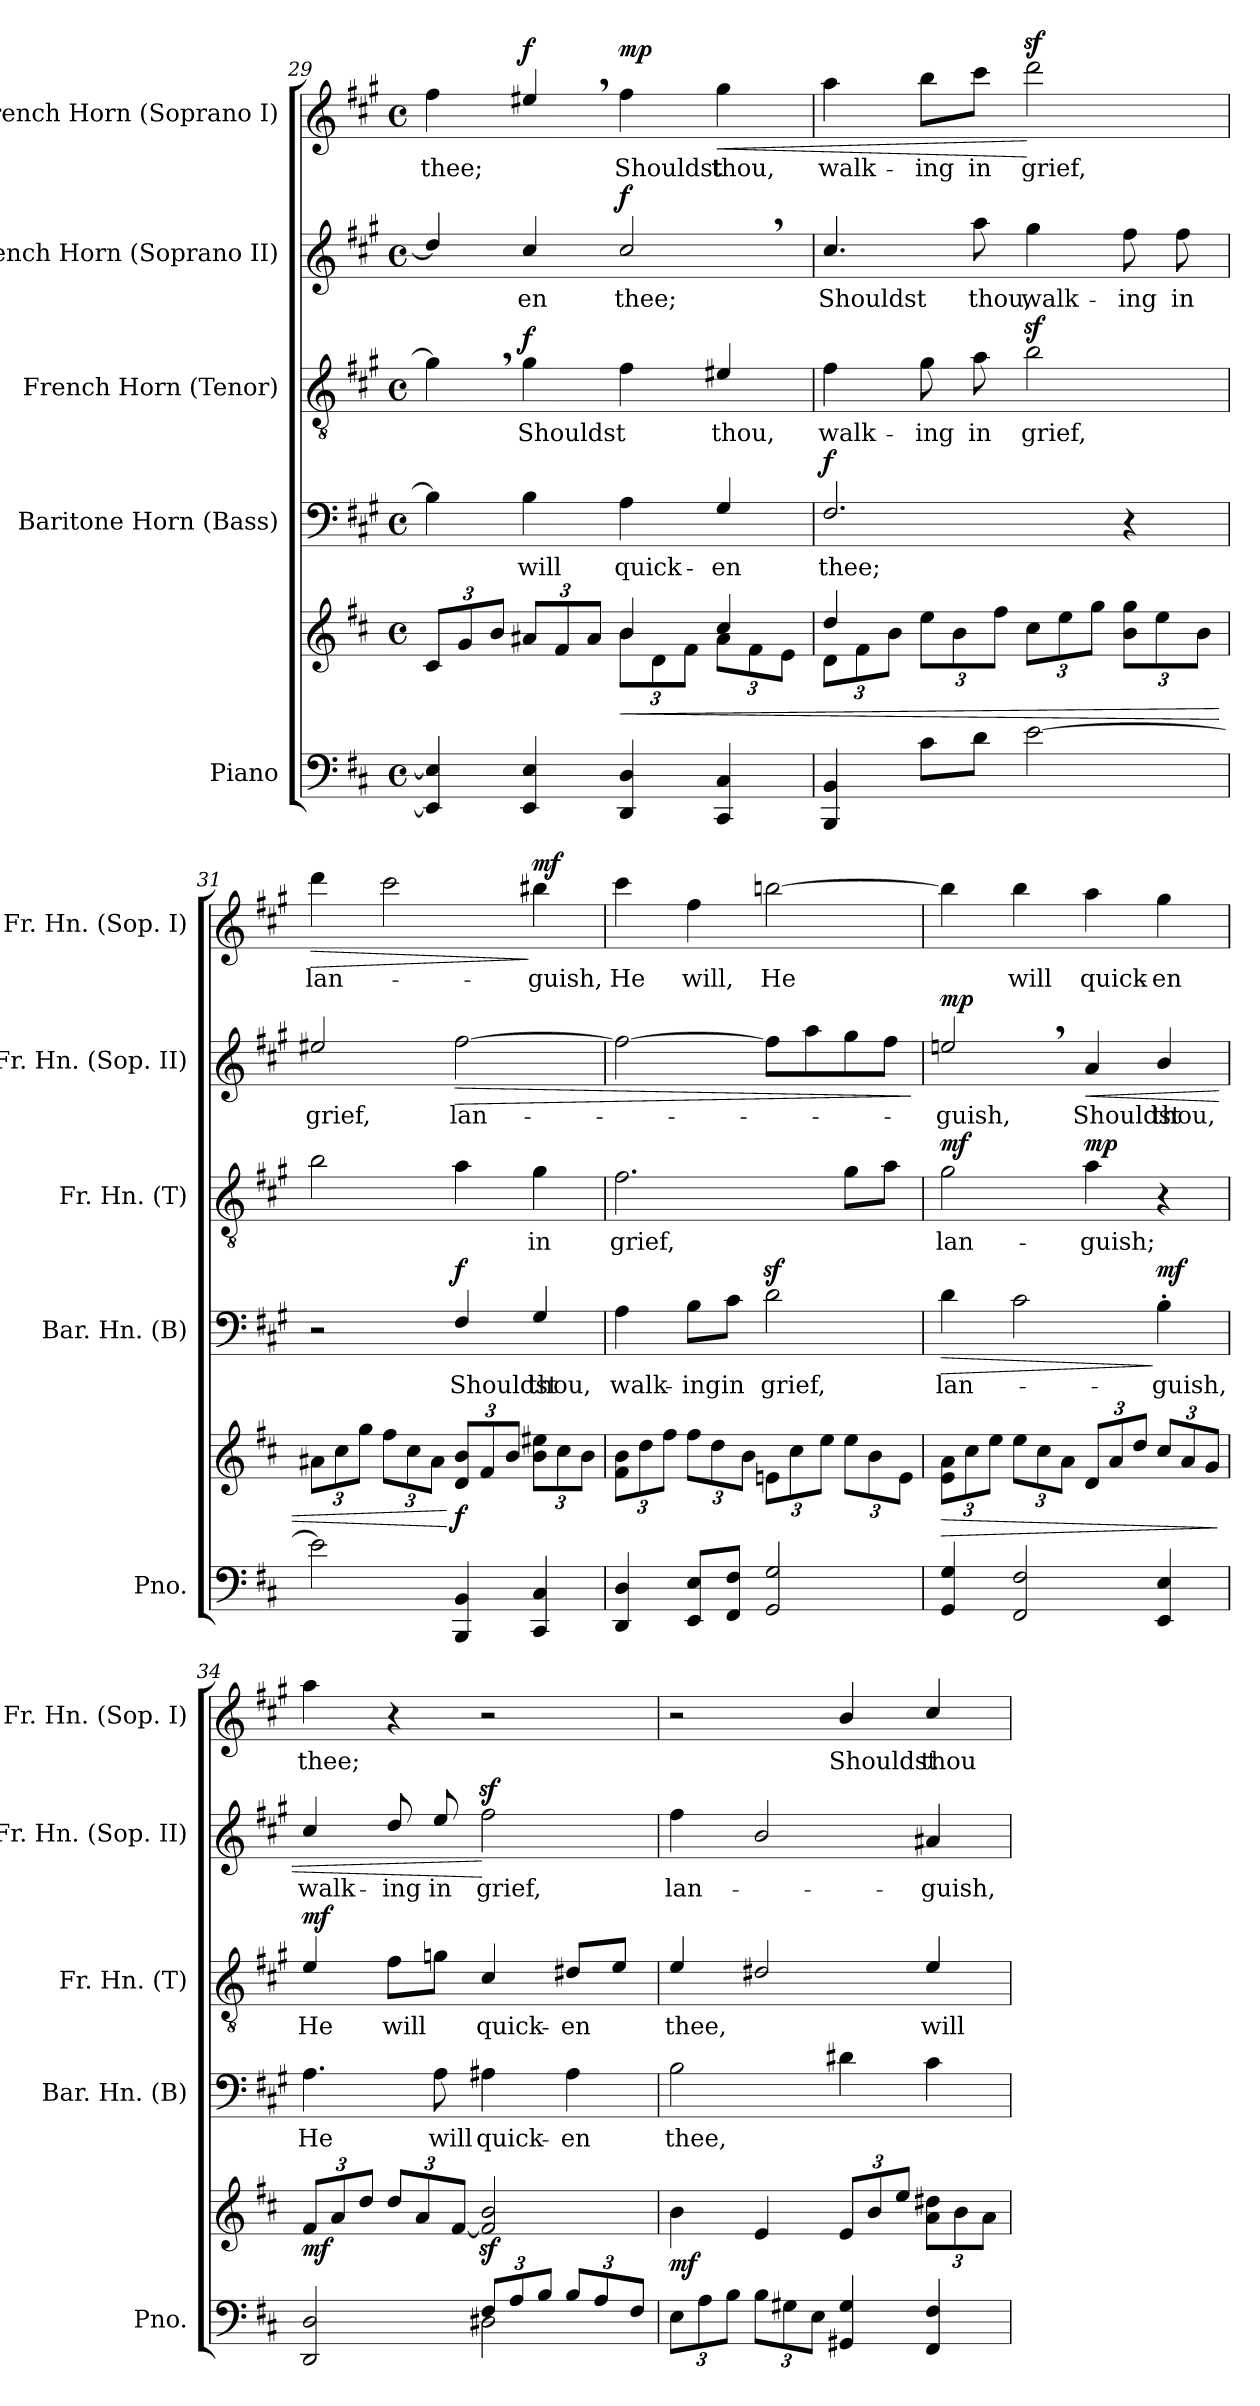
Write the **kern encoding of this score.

**kern	**kern	**dynam	**kern	**text	**dynam	**kern	**text	**dynam	**kern	**text	**dynam	**kern	**text	**dynam
*part5	*part5	*part5	*part4	*part4	*part4	*part3	*part3	*part3	*part2	*part2	*part2	*part1	*part1	*part1
*staff6	*staff5	*staff5/6	*staff4	*staff4	*staff4	*staff3	*staff3	*staff3	*staff2	*staff2	*staff2	*staff1	*staff1	*staff1
*I"Piano	*	*	*I"Baritone Horn (Bass)	*	*	*I"French Horn (Tenor)	*	*	*I"French Horn (Soprano II)	*	*	*I"French Horn (Soprano I)	*	*
*I'Pno.	*	*	*I'Bar. Hn. (B)	*	*	*I'Fr. Hn. (T)	*	*	*I'Fr. Hn. (Sop. II)	*	*	*I'Fr. Hn. (Sop. I)	*	*
*clefF4	*clefG2	*	*clefF4	*	*	*clefGv2	*	*	*clefG2	*	*	*clefG2	*	*
*	*	*	*ITrd4c7	*	*	*ITrd4c7	*	*	*ITrd4c7	*	*	*ITrd4c7	*	*
*k[f#c#]	*k[f#c#]	*	*k[f#c#]	*	*	*k[f#c#]	*	*	*k[f#c#]	*	*	*k[f#c#]	*	*
*M4/4	*M4/4	*	*M4/4	*	*	*M4/4	*	*	*M4/4	*	*	*M4/4	*	*
*met(c)	*met(c)	*	*met(c)	*	*	*met(c)	*	*	*met(c)	*	*	*met(c)	*	*
*	*Xbrackettup	*	*	*	*	*	*	*	*	*	*	*	*	*
=29	=29	=29	=29	=29	=29	=29	=29	=29	=29	=29	=29	=29	=29	=29
*	*^	*	*	*	*	*	*	*	*	*	*	*	*	*
!	!	!	!	!	!	!	!	!	!	!	!	!	!	!LO:LY:b	!
4EE/] 4E/]	12c#/L	2rcyy	.	4E\]	.	.	4c#,\]	.	.	4g/]	.	.	4b\	thee;	.
.	12g/	.	.	.	.	.	.	.	.	.	.	.	.	.	.
.	12b/J	.	.	.	.	.	.	.	.	.	.	.	.	.	.
!	!	!	!	!	!LO:LY:b	!	!	!LO:LY:b	!LO:DY:a	!	!LO:LY:b	!	!	!	!LO:DY:a
4EE/ 4E/	12a#X/L	.	.	4E\	will	.	4c#\	Shouldst	f	4f#/	-en	.	4a#X,/	.	f
.	12f#/	.	.	.	.	.	.	.	.	.	.	.	.	.	.
.	12a#/J	.	.	.	.	.	.	.	.	.	.	.	.	.	.
!	!	!	!LO:HP:b	!	!LO:LY:b	!	!	!	!	!	!LO:LY:b	!LO:DY:a	!	!LO:LY:b	!LO:DY:a
4DD/ 4D/	4b/	12b\L	<	4D\	quick-	.	4B\	.	.	2f#,/	thee;	f	4b\	Shouldst	mp
.	.	12d\	.	.	.	.	.	.	.	.	.	.	.	.	.
.	.	12f#\J	.	.	.	.	.	.	.	.	.	.	.	.	.
!	!	!	!	!	!LO:LY:b	!	!	!LO:LY:b	!	!	!	!	!	!LO:LY:b	!LO:HP:b
4CC#/ 4C#/	4cc#/	12a#\L	.	4C#/	-en	.	4A#X/	thou,	.	.	.	.	4cc#\	thou,	<
.	.	12f#\	.	.	.	.	.	.	.	.	.	.	.	.	.
.	.	12e\J	.	.	.	.	.	.	.	.	.	.	.	.	.
=30	=30	=30	=30	=30	=30	=30	=30	=30	=30	=30	=30	=30	=30	=30	=30
!	!	!	!	!	!LO:LY:b	!LO:DY:a	!	!LO:LY:b	!	!	!LO:LY:b	!	!	!LO:LY:b	!
4BBB/ 4BB/	4dd/	12d\L	.	2.BB/	thee;	f	4B\	walk-	.	4.f#/	Shouldst	.	4dd\	walk-	.
.	.	12f#\	.	.	.	.	.	.	.	.	.	.	.	.	.
.	.	12b\J	.	.	.	.	.	.	.	.	.	.	.	.	.
!	!	!	!	!	!	!	!	!LO:LY:b	!	!	!	!	!	!LO:LY:b	!
8c#\L	12ee\L	4ryy	.	.	.	.	8c#\	-ing	.	.	.	.	8ee\L	-ing	.
.	12b\	.	.	.	.	.	.	.	.	.	.	.	.	.	.
!	!	!	!	!	!	!	!	!LO:LY:b	!	!	!LO:LY:b	!	!	!LO:LY:b	!
8d\J	.	.	.	.	.	.	8d\	in	.	8dd\	thou,	.	8ff#\J	in	.
.	12ff#\J	.	.	.	.	.	.	.	.	.	.	.	.	.	.
!	!	!	!	!	!	!	!	!LO:LY:b	!	!	!LO:LY:b	!	!	!LO:LY:b	!
[2e\	12cc#\L	2ryy	.	.	.	.	2ez>\	grief,	.	4cc#\	walk-	.	2ggz>\	grief,	[
.	12ee\	.	.	.	.	.	.	.	.	.	.	.	.	.	.
.	12gg\J	.	.	.	.	.	.	.	.	.	.	.	.	.	.
!	!	!	!	!	!	!	!	!	!	!	!LO:LY:b	!	!	!	!
.	12b\ 12gg\L	.	.	4r	.	.	.	.	.	8b\	-ing	.	.	.	.
.	12ee\	.	.	.	.	.	.	.	.	.	.	.	.	.	.
!	!	!	!	!	!	!	!	!	!	!	!LO:LY:b	!	!	!	!
.	.	.	.	.	.	.	.	.	.	8b\	in	.	.	.	.
.	12b\J	.	.	.	.	.	.	.	.	.	.	.	.	.	.
*	*v	*v	*	*	*	*	*	*	*	*	*	*	*	*	*
=31	=31	=31	=31	=31	=31	=31	=31	=31	=31	=31	=31	=31	=31	=31
!	!	!	!	!	!	!	!	!	!	!LO:LY:b	!	!	!LO:LY:b	!LO:HP:b
2e\]	12a#X\L	.	2r	.	.	2e\	.	.	2a#X/	grief,	.	4gg\	lan-	>
.	12cc#\	.	.	.	.	.	.	.	.	.	.	.	.	.
.	12gg\J	.	.	.	.	.	.	.	.	.	.	.	.	.
.	12ff#\L	.	.	.	.	.	.	.	.	.	.	2ff#\	.	.
.	12cc#\	.	.	.	.	.	.	.	.	.	.	.	.	.
.	12a#\J	.	.	.	.	.	.	.	.	.	.	.	.	.
!	!	!LO:DY:n=1:b	!	!LO:LY:b	!LO:DY:a	!	!	!	!	!LO:LY:b	!LO:HP:b	!	!	!
4BBB/ 4BB/	12d/ 12b/L	[ f	4BB/	Shouldst	f	4d\	.	.	[2b\	lan-	>	.	.	.
.	12f#/	.	.	.	.	.	.	.	.	.	.	.	.	.
.	12b/J	.	.	.	.	.	.	.	.	.	.	.	.	.
!	!	!	!	!LO:LY:b	!	!	!LO:LY:b	!	!	!	!	!	!LO:LY:b	!LO:DY:n=1:a
4CC#/ 4C#/	12b\ 12ee#X\L	.	4C#/	thou,	.	4c#\	in	.	.	.	.	4ee#X\	-guish,	] mf
.	12cc#\	.	.	.	.	.	.	.	.	.	.	.	.	.
.	12b\J	.	.	.	.	.	.	.	.	.	.	.	.	.
!!LO:PB:g=z
=32	=32	=32	=32	=32	=32	=32	=32	=32	=32	=32	=32	=32	=32	=32
!	!	!	!	!LO:LY:b	!	!	!LO:LY:b	!	!	!	!	!	!LO:LY:b	!
4DD/ 4D/	12f#\ 12b\L	.	4D\	walk-	.	2.B\	grief,	.	2b\_	.	.	4ff#\	He	.
.	12dd\	.	.	.	.	.	.	.	.	.	.	.	.	.
.	12ff#\J	.	.	.	.	.	.	.	.	.	.	.	.	.
!	!	!	!	!LO:LY:b	!	!	!	!	!	!	!	!	!LO:LY:b	!
8EE/ 8E/L	12ff#\L	.	8E\L	-ing	.	.	.	.	.	.	.	4b\	will,	.
.	12dd\	.	.	.	.	.	.	.	.	.	.	.	.	.
!	!	!	!	!LO:LY:b	!	!	!	!	!	!	!	!	!	!
8FF#/ 8F#/J	.	.	8F#\J	in	.	.	.	.	.	.	.	.	.	.
.	12b\J	.	.	.	.	.	.	.	.	.	.	.	.	.
!	!	!	!	!LO:LY:b	!	!	!	!	!	!	!	!	!LO:LY:b	!
2GG/ 2G/	12en\L	.	2Gz>\	grief,	.	.	.	.	8b\L]	.	.	[2een\	He	.
.	12cc#\	.	.	.	.	.	.	.	.	.	.	.	.	.
.	.	.	.	.	.	.	.	.	8dd\	.	.	.	.	.
.	12ee\J	.	.	.	.	.	.	.	.	.	.	.	.	.
.	12ee\L	.	.	.	.	8c#\L	.	.	8cc#\	.	.	.	.	.
.	12b\	.	.	.	.	.	.	.	.	.	.	.	.	.
.	.	.	.	.	.	8d\J	.	.	8b\J	.	.	.	.	.
.	12e\J	.	.	.	.	.	.	.	.	.	.	.	.	.
.	.	.	.	.	.	.	.	.	.	.	]	.	.	.
=33	=33	=33	=33	=33	=33	=33	=33	=33	=33	=33	=33	=33	=33	=33
!	!	!LO:HP:b	!	!LO:LY:b	!LO:HP:b	!	!LO:LY:b	!LO:DY:a	!	!LO:LY:b	!LO:DY:a	!	!	!
4GG/ 4G/	12e\ 12a\L	>	4G\	lan-	>	2c#\	lan-	mf	2an,/	-guish,	mp	4ee\]	.	.
.	12cc#\	.	.	.	.	.	.	.	.	.	.	.	.	.
.	12ee\J	.	.	.	.	.	.	.	.	.	.	.	.	.
!	!	!	!	!	!	!	!	!	!	!	!	!	!LO:LY:b	!
2FF#/ 2F#/	12ee\L	.	2F#\	.	.	.	.	.	.	.	.	4ee\	will	.
.	12cc#\	.	.	.	.	.	.	.	.	.	.	.	.	.
.	12a\J	.	.	.	.	.	.	.	.	.	.	.	.	.
!	!	!	!	!	!	!	!LO:LY:b	!LO:DY:a	!	!LO:LY:b	!LO:HP:b	!	!LO:LY:b	!
.	12d/L	.	.	.	.	4d\	-guish;	mp	4d/	Shouldst	<	4dd\	quick-	.
.	12a/	.	.	.	.	.	.	.	.	.	.	.	.	.
.	12dd/J	.	.	.	.	.	.	.	.	.	.	.	.	.
!	!	!	!	!LO:LY:b	!LO:DY:n=1:a	!	!	!	!	!LO:LY:b	!	!	!LO:LY:b	!
4EE/ 4E/	12cc#/L	.	4E'\	-guish,	] mf	4r	.	.	4e/	thou,	.	4cc#\	-en	.
.	12a/	.	.	.	.	.	.	.	.	.	.	.	.	.
.	12g/J	.	.	.	.	.	.	.	.	.	.	.	.	.
.	.	]	.	.	.	.	.	.	.	.	.	.	.	.
=34	=34	=34	=34	=34	=34	=34	=34	=34	=34	=34	=34	=34	=34	=34
*^	*	*	*	*	*	*	*	*	*	*	*	*	*	*
!	!	!	!LO:DY:b	!	!LO:LY:b	!	!	!LO:LY:b	!LO:DY:a	!	!LO:LY:b	!	!	!LO:LY:b	!
2DD/ 2D/	2rCCyy	12f#/L	mf	4.D\	He	.	4A/	He	mf	4f#/	walk-	.	4dd\	thee;	.
.	.	12a/	.	.	.	.	.	.	.	.	.	.	.	.	.
.	.	12dd/J	.	.	.	.	.	.	.	.	.	.	.	.	.
!	!	!	!	!	!	!	!	!LO:LY:b	!	!	!LO:LY:b	!	!	!	!
.	.	12dd/L	.	.	.	.	8B\L	will	.	8g/	-ing	.	4r	.	.
.	.	12a/	.	.	.	.	.	.	.	.	.	.	.	.	.
!	!	!	!	!	!LO:LY:b	!	!	!	!	!	!LO:LY:b	!	!	!	!
.	.	.	.	8D\	will	.	8cn\J	.	.	8a/	in	.	.	.	.
.	.	[12f#/J	.	.	.	.	.	.	.	.	.	.	.	.	.
*Xbrackettup	*	*	*	*	*	*	*	*	*	*	*	*	*	*	*
!	!	!	!	!	!LO:LY:b	!	!	!LO:LY:b	!	!	!LO:LY:b	!	!	!	!
12F#/L	2D#X\	2f#/]z< 2b/z<	.	4D#X\	quick-	.	4F#/	quick-	.	2bz>\	grief,	[	2r	.	.
12A/	.	.	.	.	.	.	.	.	.	.	.	.	.	.	.
12B/J	.	.	.	.	.	.	.	.	.	.	.	.	.	.	.
!	!	!	!	!	!LO:LY:b	!	!	!LO:LY:b	!	!	!	!	!	!	!
12B/L	.	.	.	4D#\	-en	.	8G#X/L	-en	.	.	.	.	.	.	.
12A/	.	.	.	.	.	.	.	.	.	.	.	.	.	.	.
.	.	.	.	.	.	.	8A/J	.	.	.	.	.	.	.	.
12F#/J	.	.	.	.	.	.	.	.	.	.	.	.	.	.	.
*v	*v	*	*	*	*	*	*	*	*	*	*	*	*	*	*
=35	=35	=35	=35	=35	=35	=35	=35	=35	=35	=35	=35	=35	=35	=35
!	!	!LO:DY:b	!	!LO:LY:b	!	!	!LO:LY:b	!	!	!LO:LY:b	!	!	!	!
12E\L	4b\	mf	2E\	thee,	.	4A/	thee,	.	4b\	lan-	.	2r	.	.
12A\	.	.	.	.	.	.	.	.	.	.	.	.	.	.
12B\J	.	.	.	.	.	.	.	.	.	.	.	.	.	.
12B\L	4e/	.	.	.	.	2G#X/	.	.	2e/	.	.	.	.	.
12G#X\	.	.	.	.	.	.	.	.	.	.	.	.	.	.
12E\J	.	.	.	.	.	.	.	.	.	.	.	.	.	.
!	!	!	!	!	!	!	!	!	!	!	!	!	!LO:LY:b	!
4GG#X/ 4G#/	12e/L	.	4G#X\	.	.	.	.	.	.	.	.	4e/	Shouldst	.
.	12b/	.	.	.	.	.	.	.	.	.	.	.	.	.
.	12ee/J	.	.	.	.	.	.	.	.	.	.	.	.	.
!	!	!	!	!	!	!	!LO:LY:b	!	!	!LO:LY:b	!	!	!LO:LY:b	!
4FF#/ 4F#/	12a\ 12dd#X\L	.	4F#\	.	.	4A/	will	.	4d#X/	-guish,	.	4f#/	thou	.
.	12b\	.	.	.	.	.	.	.	.	.	.	.	.	.
.	12a\J	.	.	.	.	.	.	.	.	.	.	.	.	.
=	=	=	=	=	=	=	=	=	=	=	=	=	=	=
*-	*-	*-	*-	*-	*-	*-	*-	*-	*-	*-	*-	*-	*-	*-
